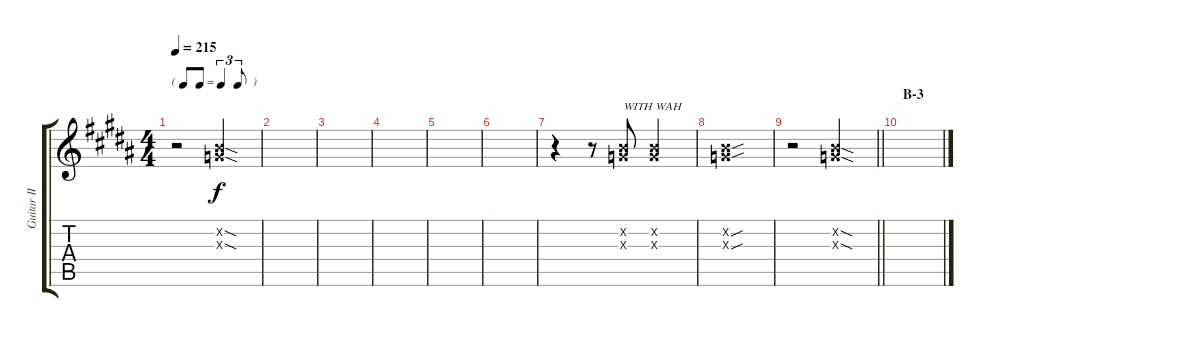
\track ("Guitar II (Nakano Azusa)" "Guitar II ") {instrument electricguitarjazz}
\staff {score tabs}
\tuning (E4 B3 G3 D3 A2 E2) {hide}
\ts (4 4)
\tf triplet8th
\tempo 215
\clef g2
\ks b
r.2{dy f} (0.2{sod x} 0.3{sod x}).2 |
|
|
|
|
|
r.4 r.8 (0.2{x} 0.3{x}).8{txt "WITH WAH"} (0.2{x} 0.3{x}).2 |
(0.2{sou x} 0.3{sou x}).1 |
\barLineRight lightlight
r.2 (0.2{sod x} 0.3{sod x}).2 |
\section ("" "B-3")
